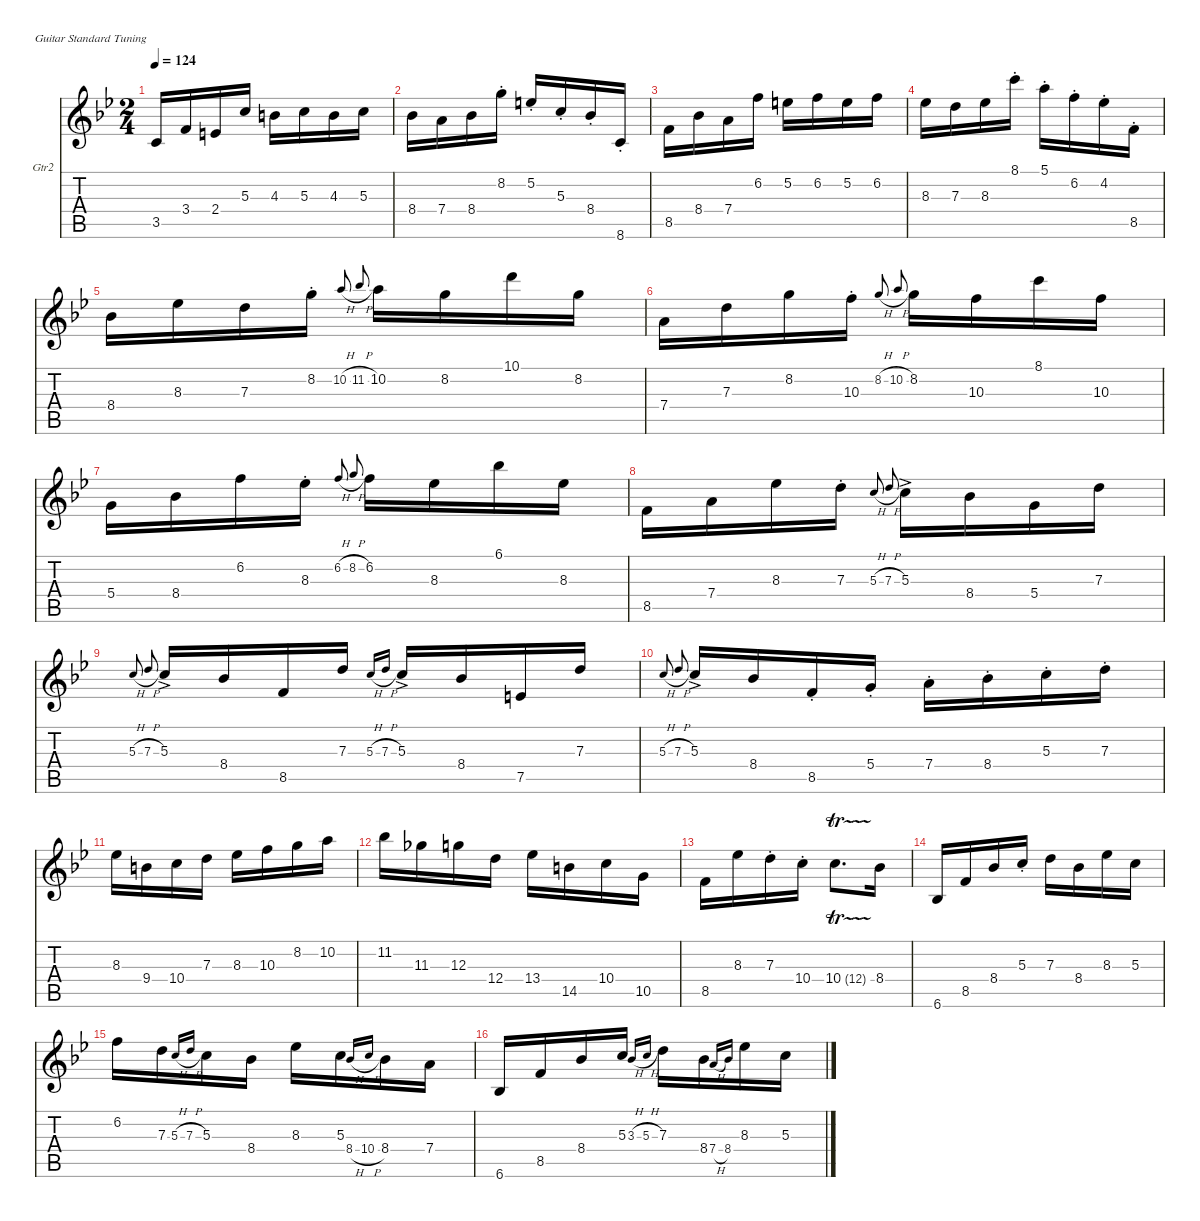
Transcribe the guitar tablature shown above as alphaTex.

\defaultSystemsLayout 4
\hideDynamics
\bracketExtendMode nobrackets
\firstSystemTrackNameOrientation horizontal
\otherSystemsTrackNameOrientation horizontal
\track ("Electric Guitar 2" "Gtr2") {instrument distortionguitar}
\staff {score tabs}
\tuning (E4 B3 G3 D3 A2 E2)
\ts (2 4)
\tempo 124
\clef g2
\ks gminor
3.5.16{dy f} 3.4.16 2.4.16 5.3.16{beam split} 4.3.16 5.3.16 4.3.16 5.3.16 |
8.4.16 7.4.16 8.4.16 8.2{st}.16{beam split} 5.2{st}.16 5.3{st}.16 8.4{st}.16 8.6{st}.16 |
8.5.16 8.4.16 7.4.16 6.2.16{beam split} 5.2.16 6.2.16 5.2.16 6.2.16 |
8.3.16 7.3.16 8.3.16 8.1{st}.16{beam split} 5.1{st}.16 6.2{st}.16 4.2{st}.16 8.5{st}.16 |
8.4.16 8.3.16 7.3.16 8.2{st}.16{beam split} 10.2{h}.16{gr onbeat beam split} 11.2{h}.16{gr onbeat beam split} 10.2.16 8.2.16 10.1.16 8.2.16 |
7.4.16 7.3.16 8.2.16 10.3{st}.16{beam split} 8.2{h}.16{gr onbeat beam split} 10.2{h}.16{gr onbeat beam split} 8.2.16 10.3.16 8.1.16 10.3.16 |
5.4.16 8.4.16 6.2.16 8.3{st}.16{beam split} 6.2{h}.16{gr onbeat beam split} 8.2{h}.16{gr onbeat beam split} 6.2.16 8.3.16 6.1.16 8.3.16 |
8.5.16 7.4.16 8.3.16 7.3{st}.16{beam split} 5.3{h}.16{gr onbeat beam split} 7.3{h}.16{gr onbeat beam split} 5.3{ac}.16 8.4.16 5.4.16 7.3.16 |
5.3{h}.16{gr onbeat beam split} 7.3{h}.16{gr onbeat beam split} 5.3{ac}.16 8.4.16 8.5.16 7.3.16{beam split} 5.3{h}.16{gr onbeat} 7.3{h}.16{gr onbeat} 5.3{ac}.16 8.4.16 7.5.16 7.3.16 |
5.3{h}.16{gr onbeat beam split} 7.3{h}.16{gr onbeat beam split} 5.3{ac}.16 8.4.16 8.5{st}.16 5.4{st}.16{beam split} 7.4{st}.16 8.4{st}.16 5.3{st}.16 7.3{st}.16 |
8.3.16 9.4.16 10.4.16 7.3.16{beam split} 8.3.16 10.3.16 8.2.16 10.2.16 |
11.2.16 11.3.16 12.3.16 12.4.16{beam split} 13.4.16 14.5.16 10.4.16 10.5.16 |
8.5.16 8.3.16 7.3{st}.16 10.4{st}.16{beam split} 10.4{tr (12 16)}.8{d} 8.4.16 |
6.6.16 8.5.16 8.4.16 5.3{st}.16{beam split} 7.3.16 8.4.16 8.3.16 5.3.16 |
6.2.16 7.3.16 5.3{h}.16{gr onbeat} 7.3{h}.16{gr onbeat} 5.3.16 8.4.16{beam split} 8.3.16 5.3.16 8.4{h}.16{gr onbeat} 10.4{h}.16{gr onbeat} 8.4.16 7.4.16 |
6.6.16 8.5.16 8.4.16 5.3.16{beam split} 3.3{h}.16{gr onbeat} 5.3{h}.16{gr onbeat} 7.3.16 8.4.16 7.4{h}.16{gr onbeat} 8.4.16{gr onbeat} 8.3.16 5.3.16
